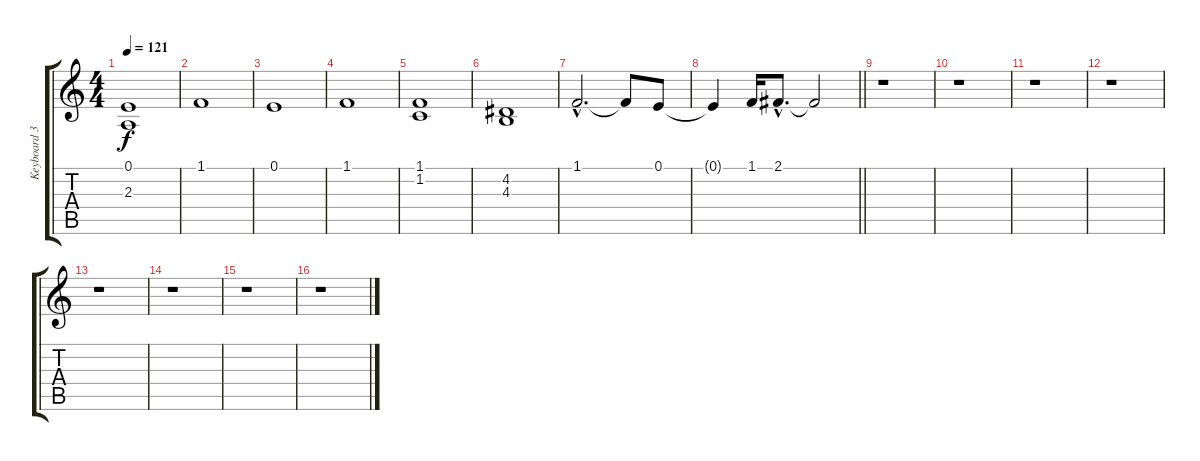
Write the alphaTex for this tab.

\track ("Keyboard 3" "Keyboard 3") {instrument synthstrings1}
\staff {score tabs}
\tuning (E4 B3 G3 D3 A2 E2) {hide}
\ts (4 4)
\tempo 121
\clef g2
\ks c
(0.1 2.3).1{dy f} |
1.1.1 |
0.1.1 |
1.1.1 |
(1.1 1.2).1 |
(4.2 4.3).1 |
1.1{hac}.2{d} 1.1{t}.8 0.1.8 |
\barLineRight lightlight
0.1{t}.4 1.1.16 2.1{hac}.8{d} 2.1{t}.2 |
r.1 |
r.1 |
r.1 |
r.1 |
r.1 |
r.1 |
r.1 |
r.1
